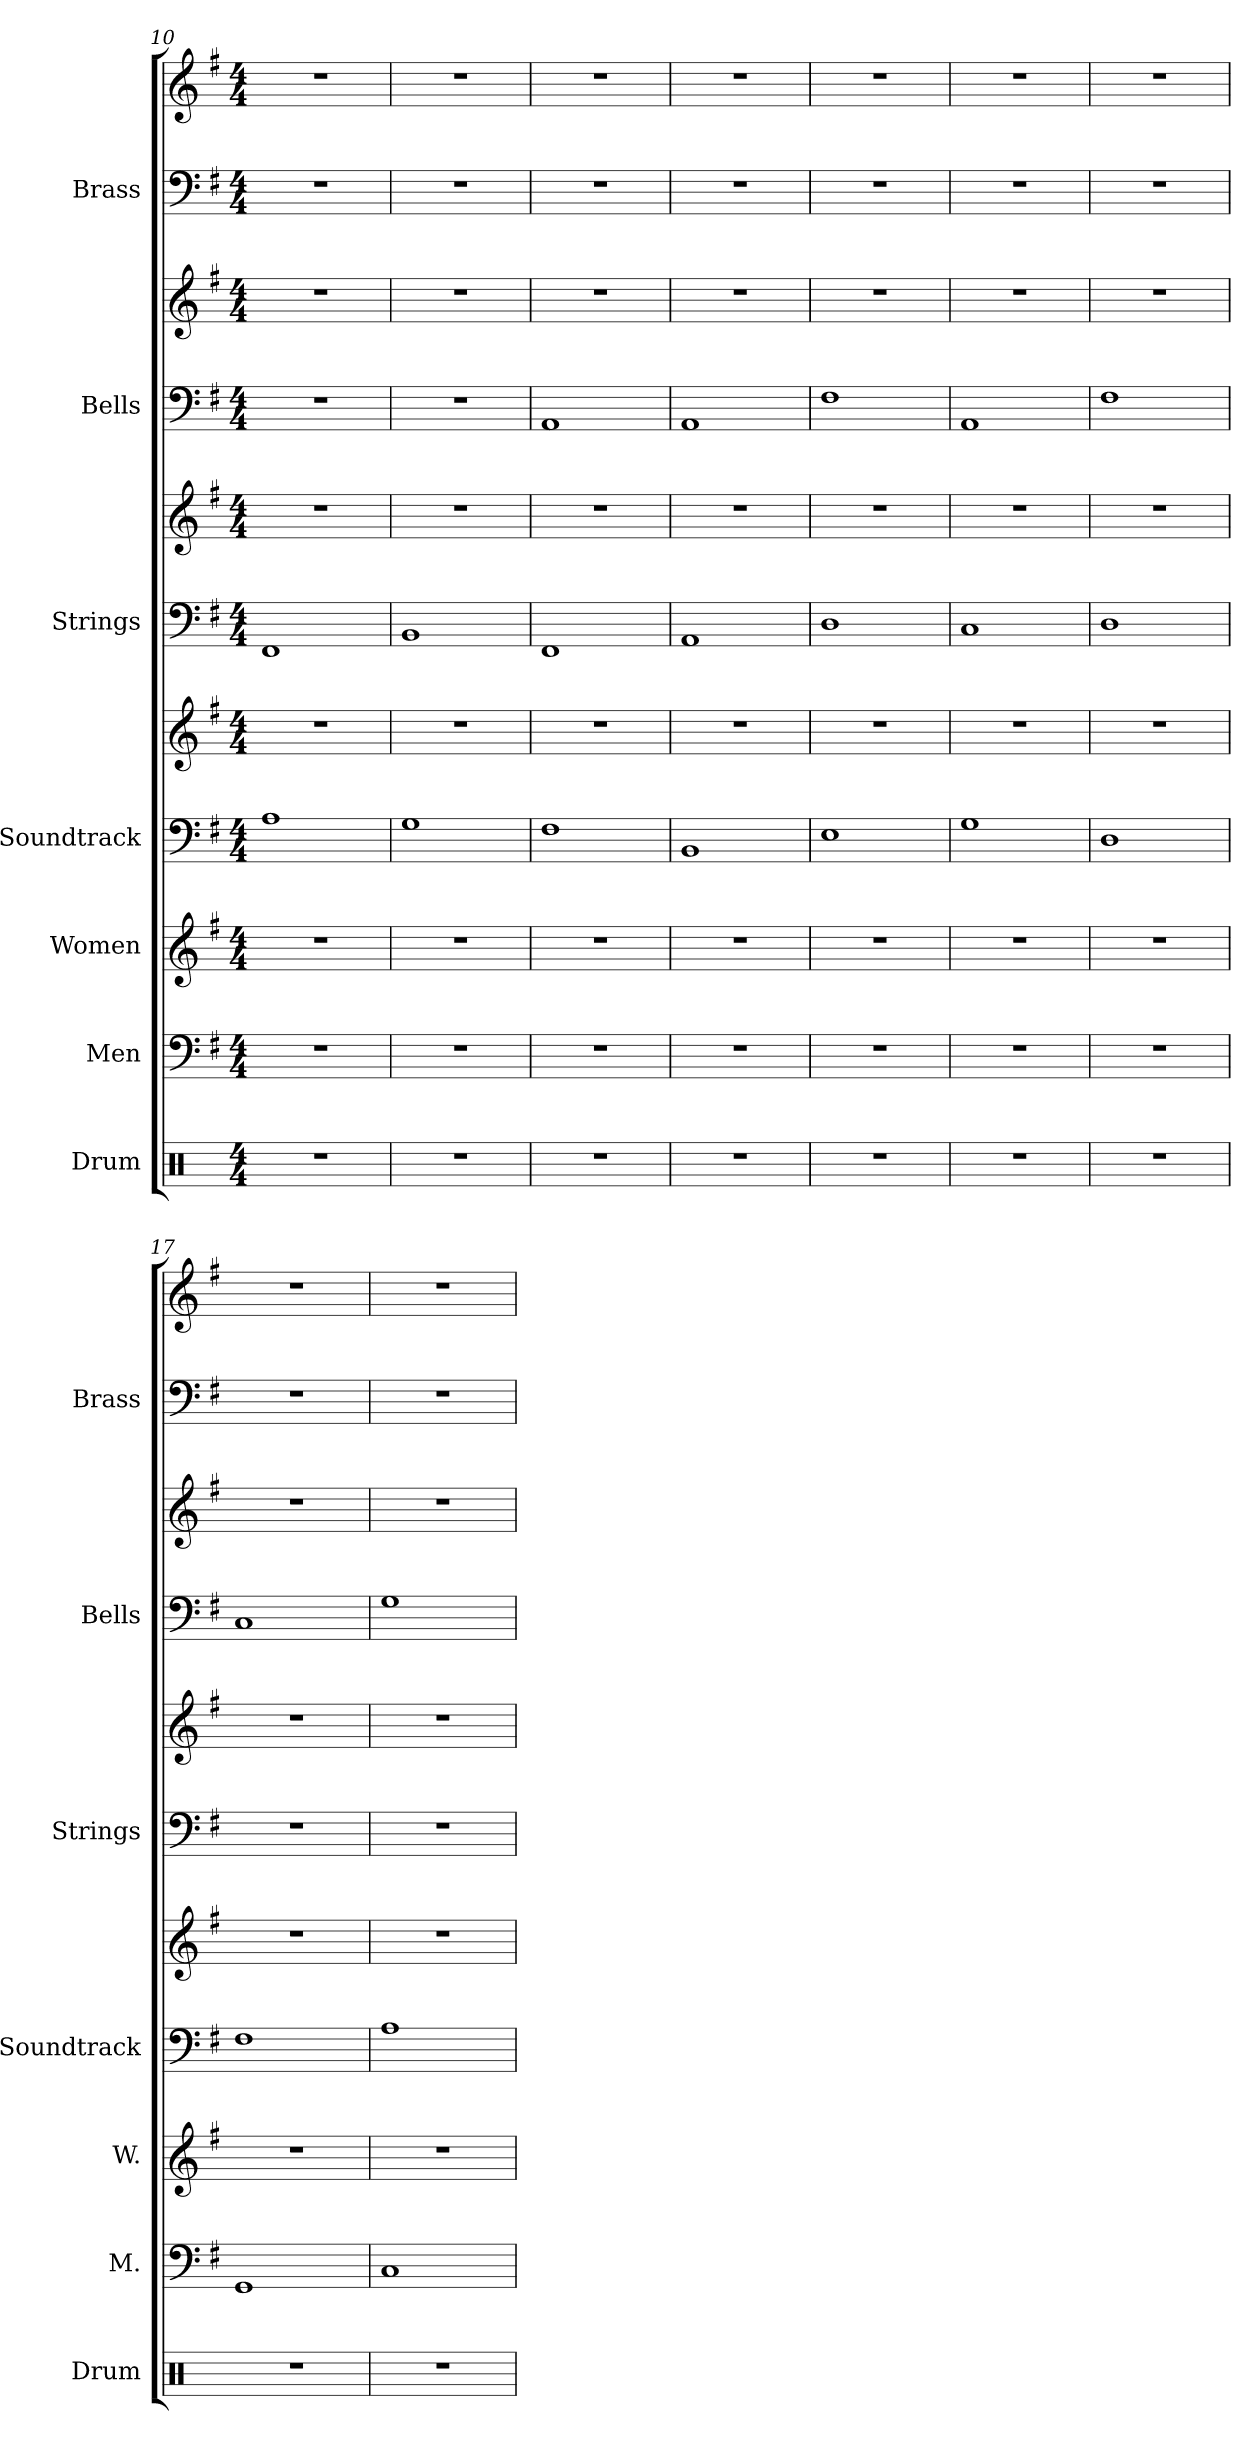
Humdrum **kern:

**kern	**kern	**kern	**kern	**kern	**kern	**kern	**kern	**kern	**kern	**kern
*part7	*part6	*part5	*part4	*part4	*part3	*part3	*part2	*part2	*part1	*part1
*staff11	*staff10	*staff9	*staff8	*staff7	*staff6	*staff5	*staff4	*staff3	*staff2	*staff1
*I"Drum	*I"Men	*I"Women	*I"Soundtrack	*	*I"Strings	*	*I"Bells	*	*I"Brass	*
*I'Drum	*I'M.	*I'W.	*I'Soundtrack	*	*I'Strings	*	*I'Bells	*	*I'Brass	*
*clefX	*clefF4	*clefG2	*clefF4	*clefG2	*clefF4	*clefG2	*clefF4	*clefG2	*clefF4	*clefG2
*k[]	*k[f#]	*k[f#]	*k[f#]	*k[f#]	*k[f#]	*k[f#]	*k[f#]	*k[f#]	*k[f#]	*k[f#]
*M4/4	*M4/4	*M4/4	*M4/4	*M4/4	*M4/4	*M4/4	*M4/4	*M4/4	*M4/4	*M4/4
=10	=10	=10	=10	=10	=10	=10	=10	=10	=10	=10
1r	1r	1r	1A	1r	1FF#	1r	1r	1r	1r	1r
=11	=11	=11	=11	=11	=11	=11	=11	=11	=11	=11
1r	1r	1r	1G	1r	1BB	1r	1r	1r	1r	1r
=12	=12	=12	=12	=12	=12	=12	=12	=12	=12	=12
1r	1r	1r	1F#	1r	1FF#	1r	1AA	1r	1r	1r
=13	=13	=13	=13	=13	=13	=13	=13	=13	=13	=13
1r	1r	1r	1BB	1r	1AA	1r	1AA	1r	1r	1r
=14	=14	=14	=14	=14	=14	=14	=14	=14	=14	=14
1r	1r	1r	1E	1r	1D	1r	1F#	1r	1r	1r
=15	=15	=15	=15	=15	=15	=15	=15	=15	=15	=15
1r	1r	1r	1G	1r	1C	1r	1AA	1r	1r	1r
!!LO:PB:g=z
=16	=16	=16	=16	=16	=16	=16	=16	=16	=16	=16
1r	1r	1r	1D	1r	1D	1r	1F#	1r	1r	1r
=17	=17	=17	=17	=17	=17	=17	=17	=17	=17	=17
1r	1GG	1r	1F#	1r	1r	1r	1C	1r	1r	1r
=18	=18	=18	=18	=18	=18	=18	=18	=18	=18	=18
1r	1C	1r	1A	1r	1r	1r	1G	1r	1r	1r
=	=	=	=	=	=	=	=	=	=	=
*-	*-	*-	*-	*-	*-	*-	*-	*-	*-	*-
